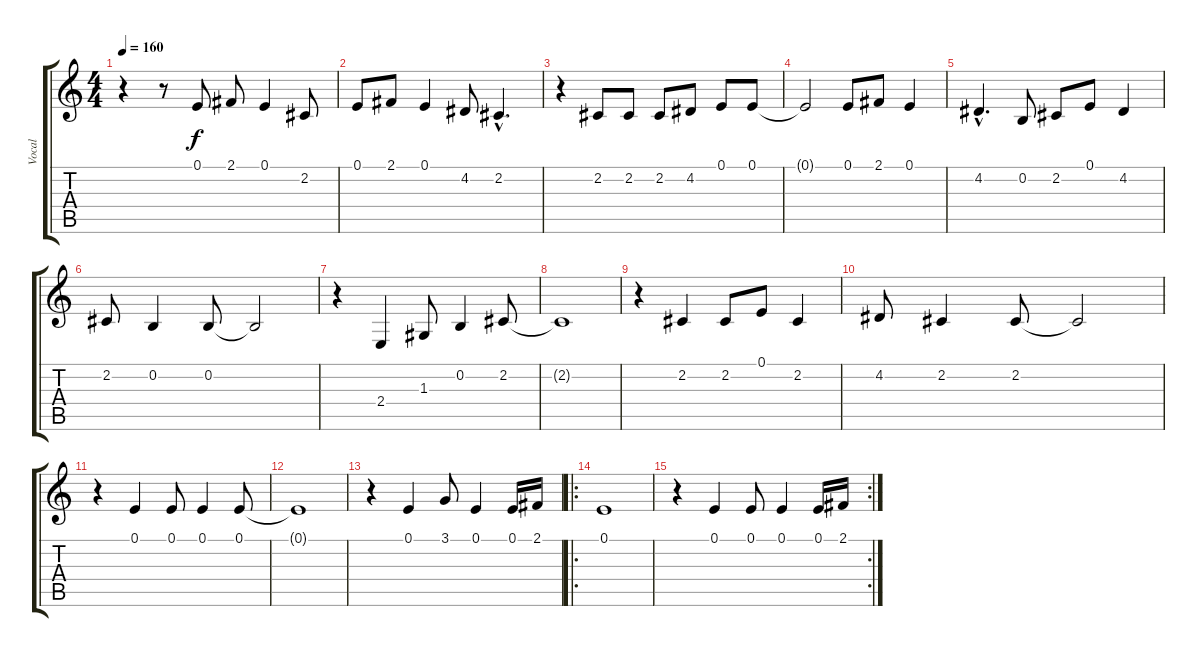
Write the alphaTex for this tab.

\track ("Vocal" "Vocal") {instrument synthvoice}
\staff {score tabs}
\tuning (E4 B3 G3 D3 A2 E2) {hide}
\ts (4 4)
\tempo 160
\clef g2
\ks c
r.4{dy f} r.8 0.1.8 2.1.8 0.1.4 2.2.8 |
0.1.8 2.1.8 0.1.4 4.2.8 2.2{hac}.4{d} |
r.4 2.2.8 2.2.8 2.2.8 4.2.8 0.1.8 0.1.8 |
0.1{t}.2 0.1.8 2.1.8 0.1.4 |
4.2{hac}.4{d} 0.2.8 2.2.8 0.1.8 4.2.4 |
2.2.8 0.2.4 0.2.8 0.2{t}.2 |
r.4 2.4.4 1.3.8 0.2.4 2.2.8 |
2.2{t}.1 |
r.4 2.2.4 2.2.8 0.1.8 2.2.4 |
4.2.8 2.2.4 2.2.8 2.2{t}.2 |
r.4 0.1.4 0.1.8 0.1.4 0.1.8 |
0.1{t}.1 |
r.4 0.1.4 3.1.8 0.1.4 0.1.16 2.1.16 |
\ro
0.1.1 |
\rc 2
r.4 0.1.4 0.1.8 0.1.4 0.1.16 2.1.16
